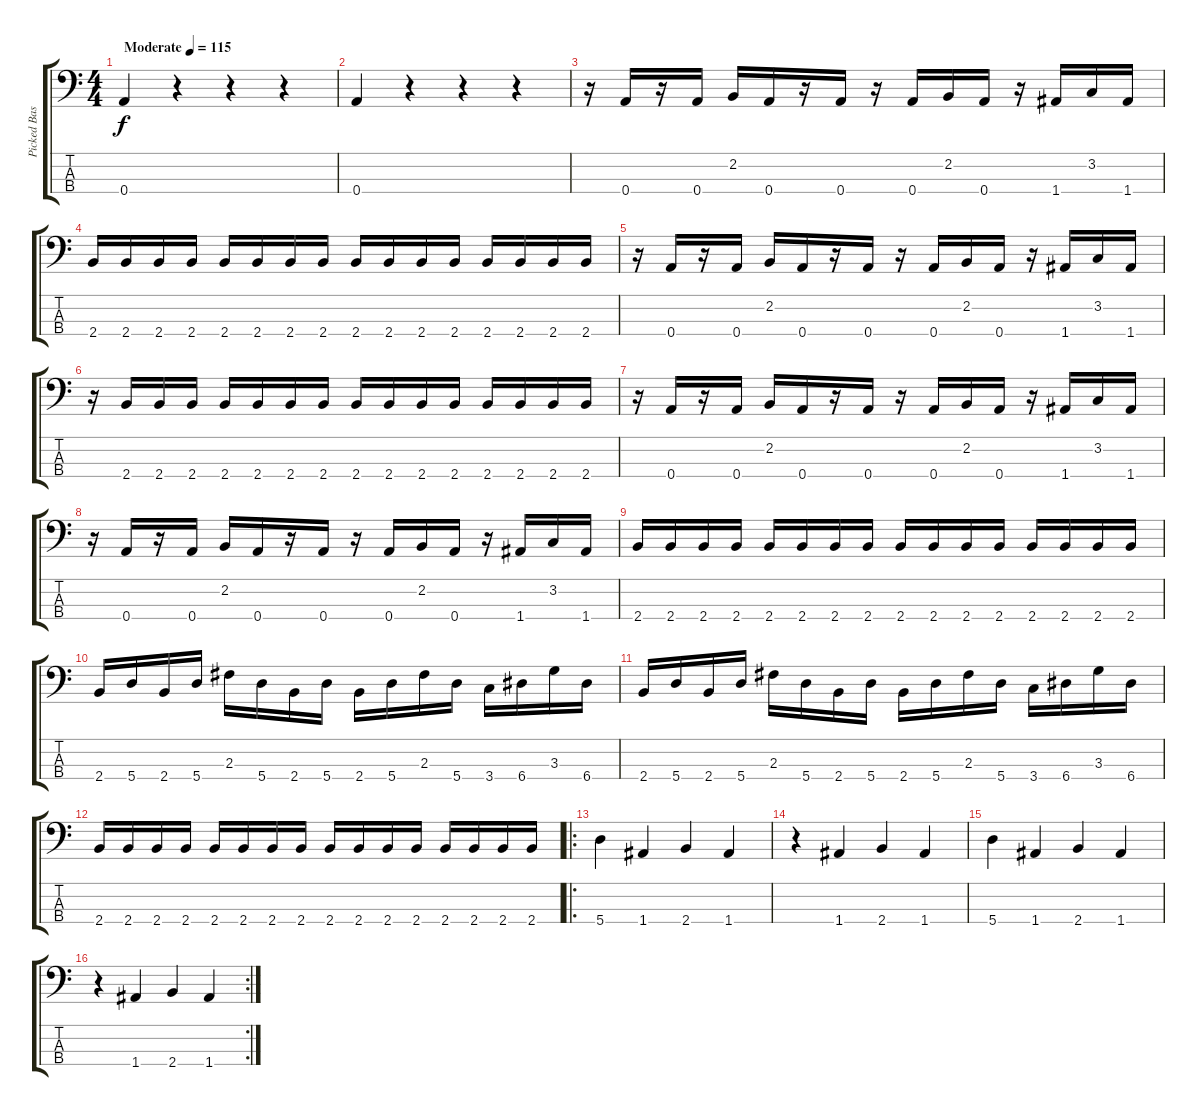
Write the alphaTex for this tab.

\track ("Picked Bass" "Picked Bas") {instrument electricbasspick}
\staff {score tabs}
\tuning (D3 A1 E2 A1) {hide}
\ts (4 4)
\tempo (115 "Moderate")
\clef f4
\ks c
0.4.4{dy f instrument electricbasspick} r.4 r.4 r.4 |
0.4.4 r.4 r.4 r.4 |
r.16 0.4.16 r.16 0.4.16 2.2.16 0.4.16 r.16 0.4.16 r.16 0.4.16 2.2.16 0.4.16 r.16 1.4.16 3.2.16 1.4.16 |
2.4.16 2.4.16 2.4.16 2.4.16 2.4.16 2.4.16 2.4.16 2.4.16 2.4.16 2.4.16 2.4.16 2.4.16 2.4.16 2.4.16 2.4.16 2.4.16 |
r.16 0.4.16 r.16 0.4.16 2.2.16 0.4.16 r.16 0.4.16 r.16 0.4.16 2.2.16 0.4.16 r.16 1.4.16 3.2.16 1.4.16 |
r.16 2.4.16 2.4.16 2.4.16 2.4.16 2.4.16 2.4.16 2.4.16 2.4.16 2.4.16 2.4.16 2.4.16 2.4.16 2.4.16 2.4.16 2.4.16 |
r.16 0.4.16 r.16 0.4.16 2.2.16 0.4.16 r.16 0.4.16 r.16 0.4.16 2.2.16 0.4.16 r.16 1.4.16 3.2.16 1.4.16 |
r.16 0.4.16 r.16 0.4.16 2.2.16 0.4.16 r.16 0.4.16 r.16 0.4.16 2.2.16 0.4.16 r.16 1.4.16 3.2.16 1.4.16 |
2.4.16 2.4.16 2.4.16 2.4.16 2.4.16 2.4.16 2.4.16 2.4.16 2.4.16 2.4.16 2.4.16 2.4.16 2.4.16 2.4.16 2.4.16 2.4.16 |
2.4.16 5.4.16 2.4.16 5.4.16 2.3.16 5.4.16 2.4.16 5.4.16 2.4.16 5.4.16 2.3.16 5.4.16 3.4.16 6.4.16 3.3.16 6.4.16 |
2.4.16 5.4.16 2.4.16 5.4.16 2.3.16 5.4.16 2.4.16 5.4.16 2.4.16 5.4.16 2.3.16 5.4.16 3.4.16 6.4.16 3.3.16 6.4.16 |
2.4.16 2.4.16 2.4.16 2.4.16 2.4.16 2.4.16 2.4.16 2.4.16 2.4.16 2.4.16 2.4.16 2.4.16 2.4.16 2.4.16 2.4.16 2.4.16 |
\ro
5.4.4 1.4.4 2.4.4 1.4.4 |
r.4 1.4.4 2.4.4 1.4.4 |
5.4.4 1.4.4 2.4.4 1.4.4 |
\rc 2
r.4 1.4.4 2.4.4 1.4.4
